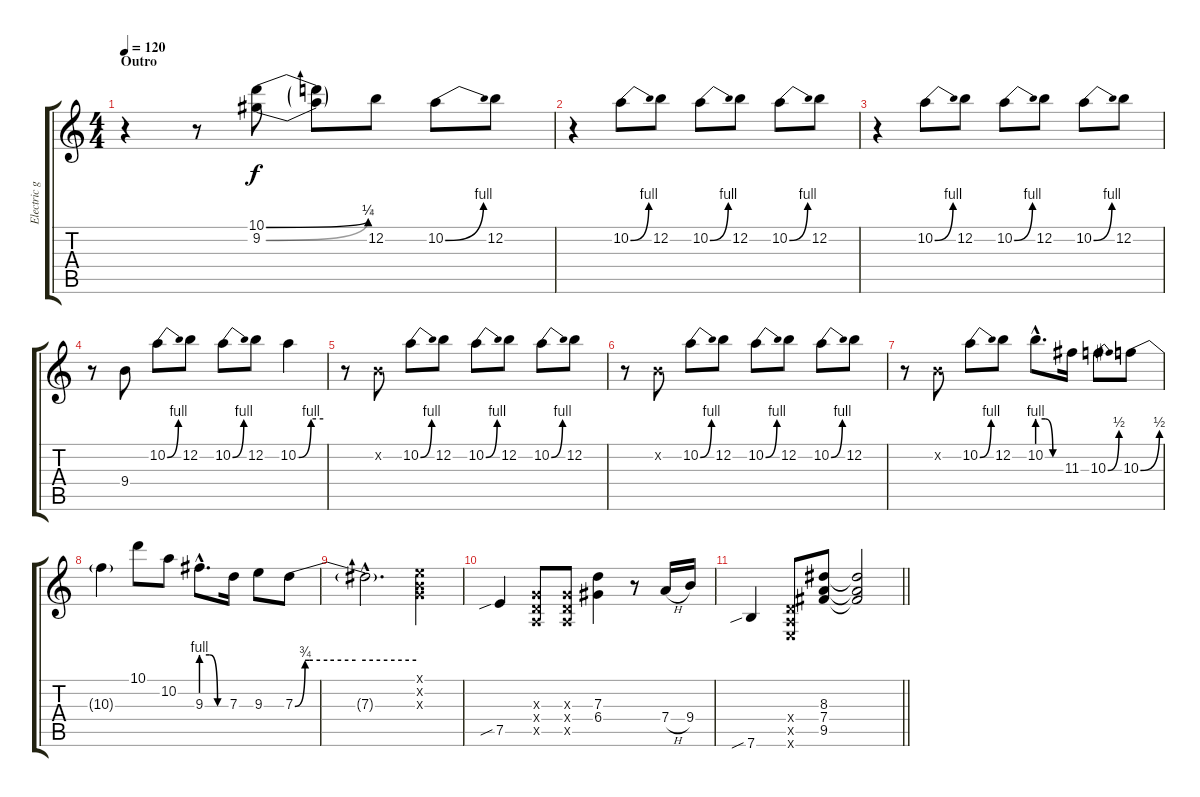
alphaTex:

\track ("Electric guitar" "Electric g") {instrument electricguitarclean}
\staff {score tabs}
\tuning (E4 B3 G3 D3 A2 E2) {hide}
\ts (4 4)
\section ("" "Outro")
\tempo 120
\clef g2
\ks c
r.4{dy f volume 10} r.8 (10.1{be (bend 0 0 60 1)} 9.2{be (bend 0 0 60 2)}).8 (10.1{t} 9.2{t}).8 12.2.8 10.2{be (bend 0 0 60 4)}.8 12.2.8 |
r.4 10.2{be (bend 0 0 60 4)}.8 12.2.8 10.2{be (bend 0 0 60 4)}.8 12.2.8 10.2{be (bend 0 0 60 4)}.8 12.2.8 |
r.4 10.2{be (bend 0 0 60 4)}.8 12.2.8 10.2{be (bend 0 0 60 4)}.8 12.2.8 10.2{be (bend 0 0 60 4)}.8 12.2.8 |
r.8 9.4.8 10.2{be (bend 0 0 60 4)}.8 12.2.8 10.2{be (bend 0 0 60 4)}.8 12.2.8 10.2{be (custom 0 0 2 0 31 4 60 4)}.4 |
r.8 0.2{x}.8 10.2{be (bend 0 0 60 4)}.8 12.2.8 10.2{be (bend 0 0 60 4)}.8 12.2.8 10.2{be (bend 0 0 60 4)}.8 12.2.8 |
r.8{volume 7} 0.2{x}.8 10.2{be (bend 0 0 60 4)}.8 12.2.8 10.2{be (bend 0 0 60 4)}.8 12.2.8 10.2{be (bend 0 0 60 4)}.8 12.2.8 |
r.8 0.2{x}.8 10.2{be (bend 0 0 60 4)}.8 12.2.8 10.2{be (custom 0 4 20 4 40 0 60 0) hac}.8{d} 11.3.16 10.3{be (bend 0 0 60 2)}.8 10.3{be (bend 0 0 60 2)}.8 |
10.3{t}.4 10.1.8 10.2.8 9.3{be (custom 0 4 20 4 40 0 60 0) hac}.8{d} 7.3.16 9.3.8 7.3{be (custom 0 0 5 3 7 3 16 3 30 3 60 3)}.8 |
7.3{hac t}.2{d volume 0} (0.1{x} 0.2{x} 0.3{x}).4 |
7.5{sib}.4 (0.3{x} 0.4{x} 0.5{x}).8 (0.3{x} 0.4{x} 0.5{x}).8 (7.3 6.4).4 r.8 7.4{h}.16 9.4.16 |
\barLineRight lightlight
7.6{sib}.4 (0.4{x} 0.5{x} 0.6{x}).8 (8.3 7.4 9.5).8 (8.3{t} 7.4{t} 9.5{t}).2
